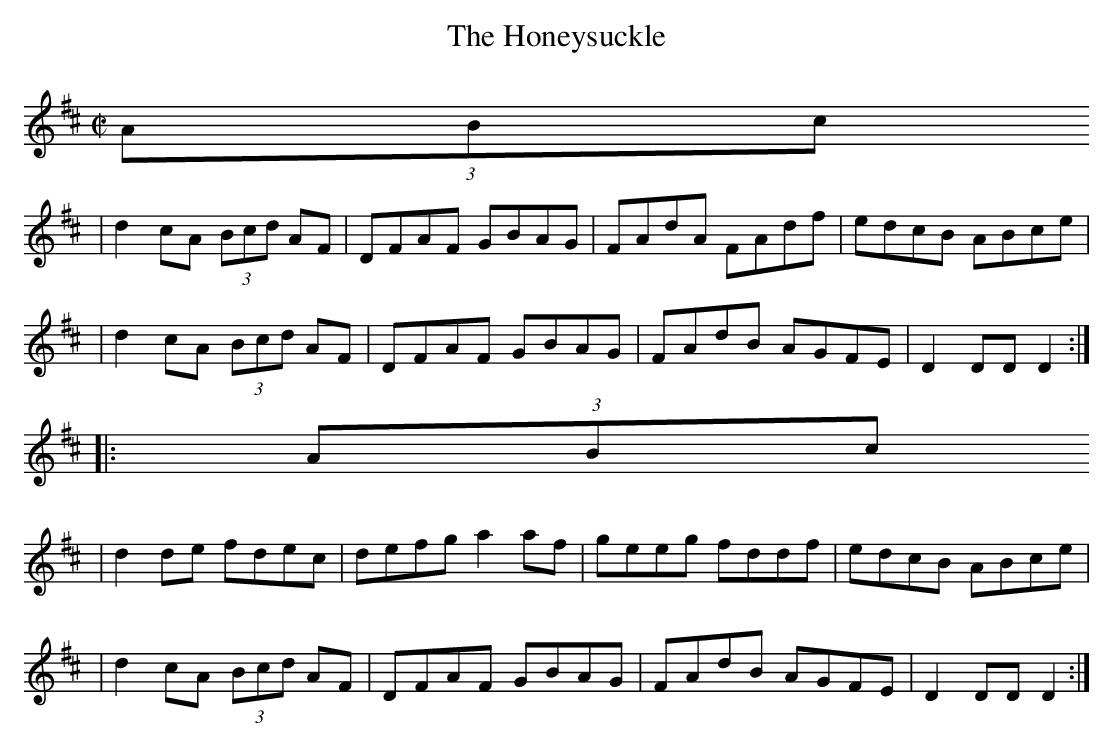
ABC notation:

X:1
T: The Honeysuckle
M: C|
L: 1/8
K: D
(3ABc
| d2 cA (3Bcd AF | DFAF GBAG | FAdA FAdf | edcB ABce |
| d2cA (3Bcd AF | DFAF GBAG | FAdB AGFE | D2 DDD2 :|
|:(3ABc
| d2 d-e fdec | defg a2 a-f | geeg fddf | edcB ABce |
| d2cA (3Bcd AF | DFAF GBAG | FAdB AGFE | D2DDD2 :|
